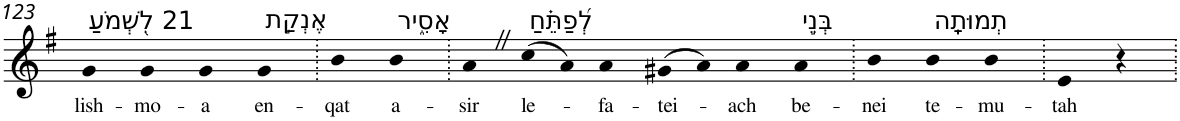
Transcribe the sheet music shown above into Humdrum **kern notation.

**kern	**text
*part1	*part1
*staff1	*staff1
*I"Piano	*
*I'Pno	*
!!LO:PB:g=z
*clefG2	*
*k[f#]	*
*G:	*
=123	=123
!LO:TX:a:t=21 לִ֭שְׁמֹעַ	!
!	!LO:LY:b
4g	lish-
!	!LO:LY:b
4g	-mo-
!	!LO:LY:b
4g	-a
!LO:TX:a:t=אֶנְקַ֣ת	!
!	!LO:LY:b
4g	en-
=124.	=124.
!	!LO:LY:b
4b	-qat
!LO:TX:a:t=אָסִ֑יר	!
!	!LO:LY:b
4b	a-
=125.	=125.
!	!LO:LY:b
4aZ	-sir
!LO:TX:a:t=לְ֝פַתֵּ֗חַ	!
!	!LO:LY:b
(>8cc	le-
8a)	.
!	!LO:LY:b
4a	-fa-
!	!LO:LY:b
(>8g#X	-tei-
8a)	.
!	!LO:LY:b
4a	-ach
!LO:TX:a:t=בְּנֵ֣י	!
!	!LO:LY:b
4a	be-
=126.	=126.
!	!LO:LY:b
4b	-nei
!LO:TX:a:t=תְמוּתָֽה	!
!	!LO:LY:b
4b	te-
!	!LO:LY:b
4b	-mu-
=127.	=127.
!	!LO:LY:b
4e	-tah
4r	.
=.	=.
*-	*-
